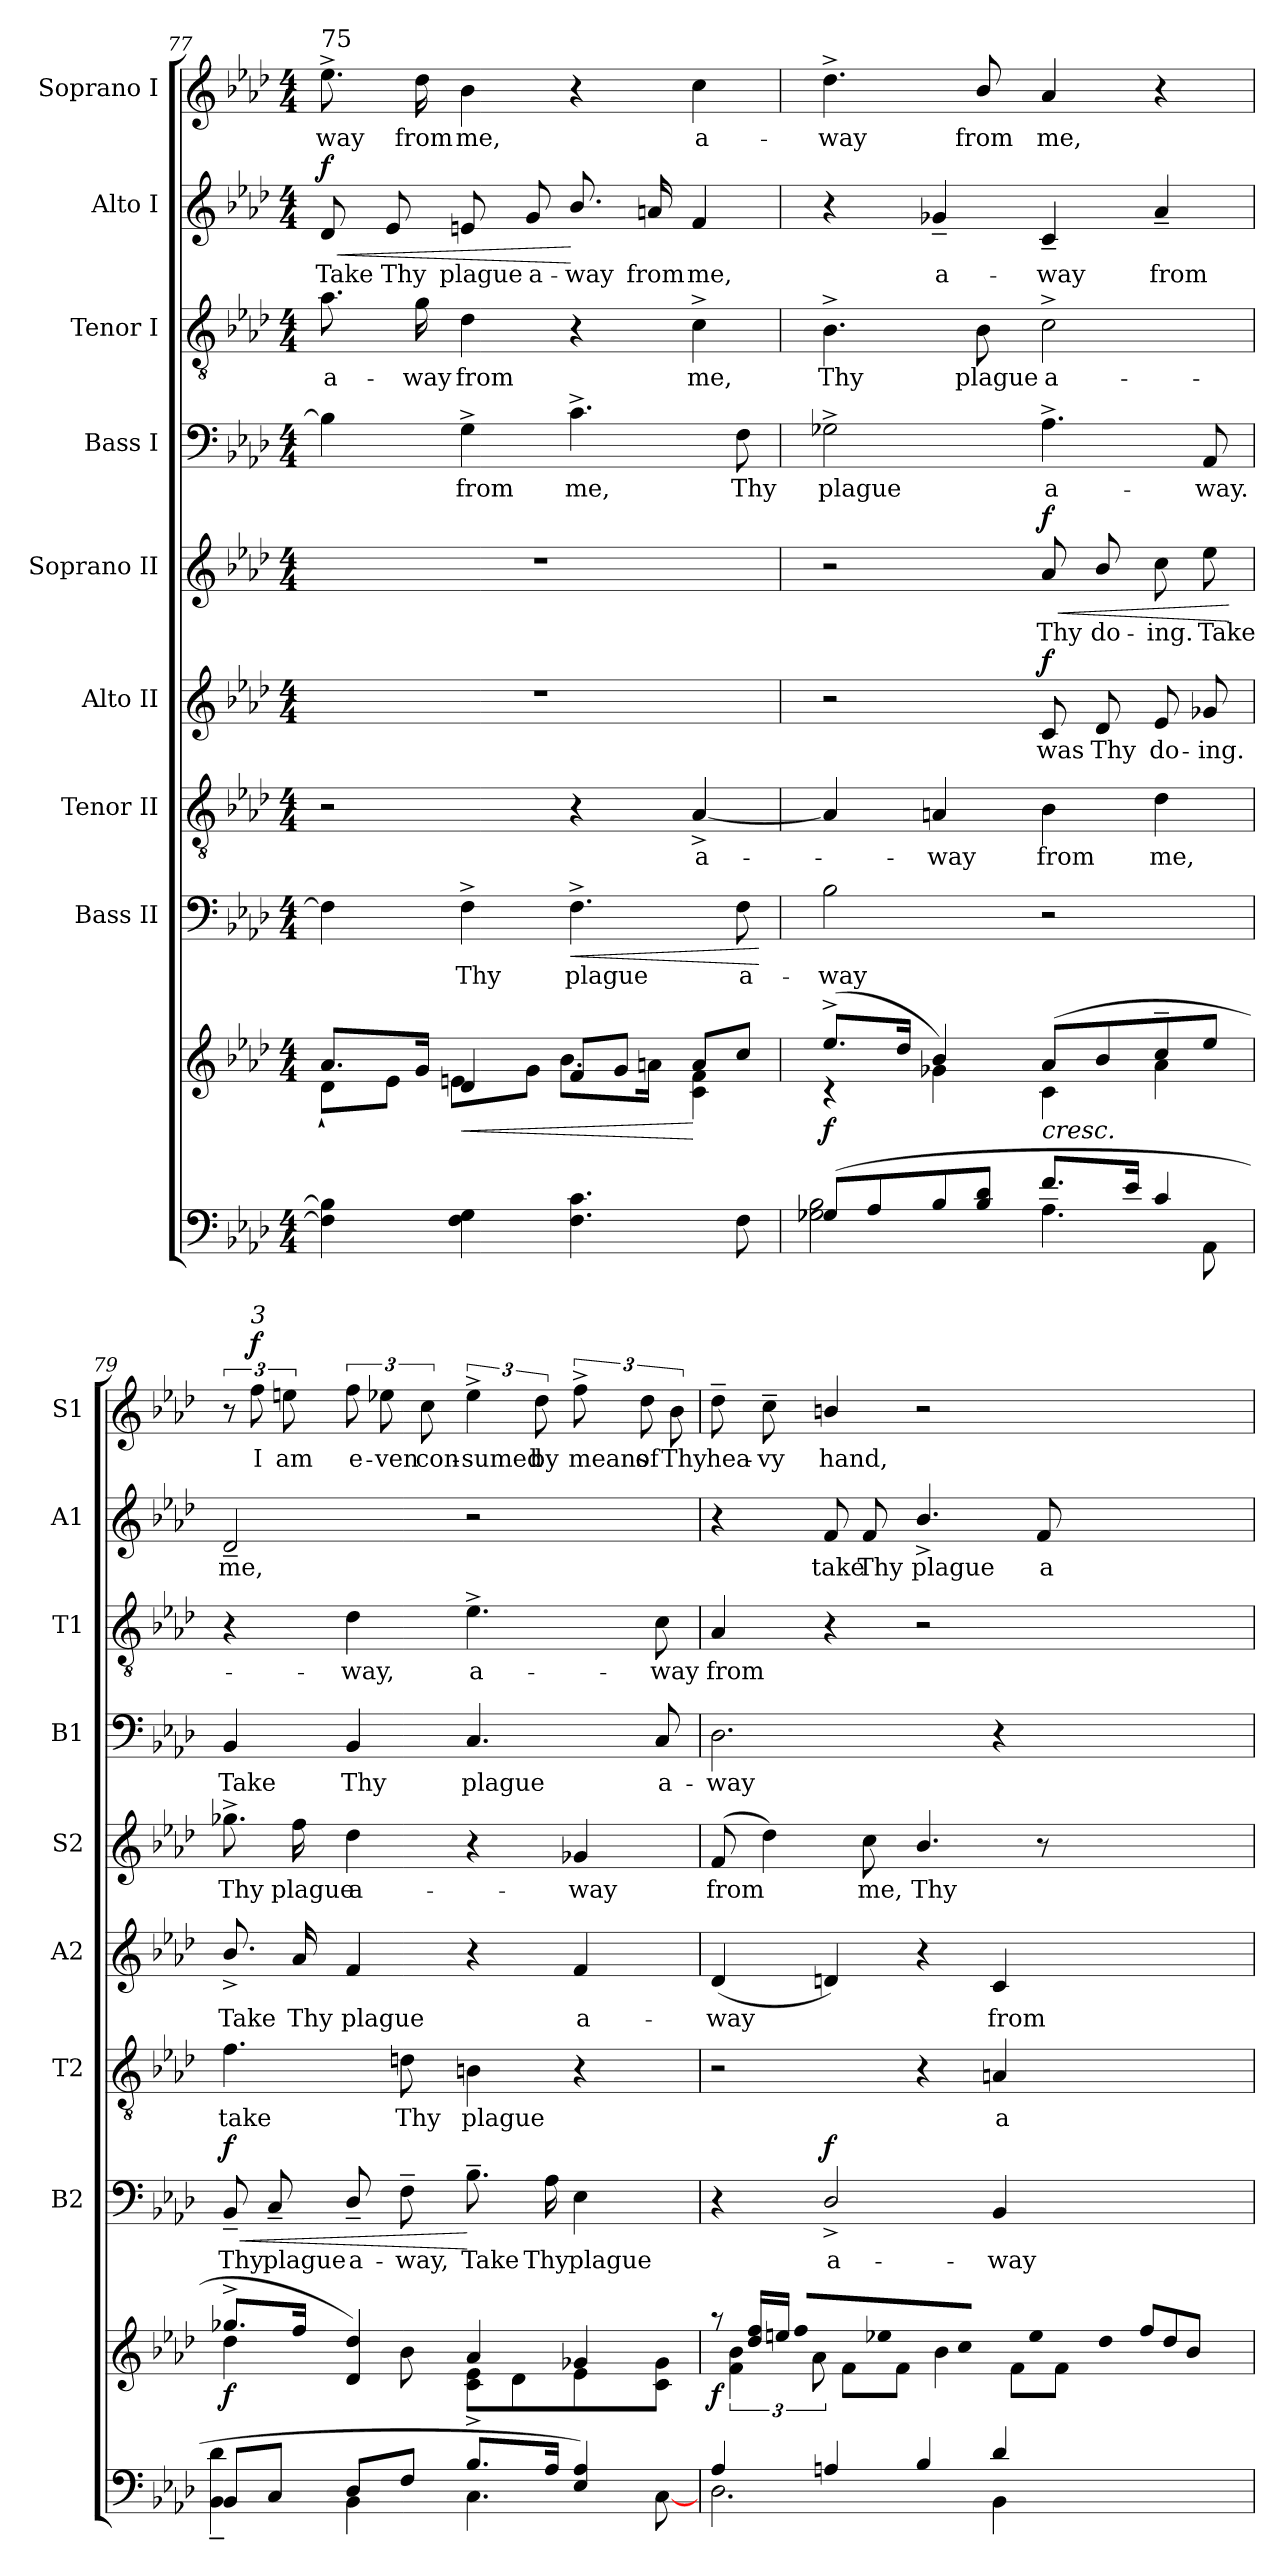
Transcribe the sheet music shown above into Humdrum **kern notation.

**kern	**kern	**dynam	**kern	**text	**dynam	**kern	**text	**kern	**text	**dynam	**kern	**text	**dynam	**kern	**text	**kern	**text	**kern	**text	**dynam	**kern	**text	**dynam
*part10	*part9	*part9	*part8	*part8	*part8	*part7	*part7	*part6	*part6	*part6	*part5	*part5	*part5	*part4	*part4	*part3	*part3	*part2	*part2	*part2	*part1	*part1	*part1
*staff10	*staff9	*staff9	*staff8	*staff8	*staff8	*staff7	*staff7	*staff6	*staff6	*staff6	*staff5	*staff5	*staff5	*staff4	*staff4	*staff3	*staff3	*staff2	*staff2	*staff2	*staff1	*staff1	*staff1
*	*	*	*I"Bass II	*	*	*I"Tenor II	*	*I"Alto II	*	*	*I"Soprano II	*	*	*I"Bass I	*	*I"Tenor I	*	*I"Alto I	*	*	*I"Soprano I	*	*
*	*	*	*I'B2	*	*	*I'T2	*	*I'A2	*	*	*I'S2	*	*	*I'B1	*	*I'T1	*	*I'A1	*	*	*I'S1	*	*
!!LO:PB:g=z
*clefF4	*clefG2	*	*clefF4	*	*	*clefGv2	*	*clefG2	*	*	*clefG2	*	*	*clefF4	*	*clefGv2	*	*clefG2	*	*	*clefG2	*	*
*k[b-e-a-d-]	*k[b-e-a-d-]	*	*k[b-e-a-d-]	*	*	*k[b-e-a-d-]	*	*k[b-e-a-d-]	*	*	*k[b-e-a-d-]	*	*	*k[b-e-a-d-]	*	*k[b-e-a-d-]	*	*k[b-e-a-d-]	*	*	*k[b-e-a-d-]	*	*
*A-:	*A-:	*	*A-:	*	*	*A-:	*	*A-:	*	*	*A-:	*	*	*A-:	*	*A-:	*	*A-:	*	*	*A-:	*	*
*M4/4	*M4/4	*	*M4/4	*	*	*M4/4	*	*M4/4	*	*	*M4/4	*	*	*M4/4	*	*M4/4	*	*M4/4	*	*	*M4/4	*	*
=77	=77	=77	=77	=77	=77	=77	=77	=77	=77	=77	=77	=77	=77	=77	=77	=77	=77	=77	=77	=77	=77	=77	=77
*^	*^	*	*	*	*	*	*	*	*	*	*	*	*	*	*	*	*	*	*	*	*	*	*
!	!	!	!	!	!	!	!	!	!	!	!	!	!	!	!	!	!	!	!	!	!	!	!LO:TX:a:t=75	!	!
!	!	!	!	!	!	!	!	!	!	!	!	!	!	!	!	!	!	!	!LO:LY:b	!	!LO:LY:b	!LO:HP:b	!	!LO:LY:b	!
!	!	!	!	!	!	!	!	!	!	!	!	!	!	!	!	!	!	!	!	!	!	!LO:DY:n=1:b	!	!	!
4F\] 4B-\]	4ryy	8.a-/L	8d-`<\L	.	4F\]	.	.	2r	.	1r	.	.	1r	.	.	4B-\]	.	8.a-\	a-	8d-/	Take	< f	8.ee-^>\	-way	.
!	!	!	!	!	!	!	!	!	!	!	!	!	!	!	!	!	!	!	!	!	!LO:LY:b	!	!	!	!
.	.	.	8e-\J	.	.	.	.	.	.	.	.	.	.	.	.	.	.	.	.	8e-/	Thy	.	.	.	.
!	!	!	!	!	!	!	!	!	!	!	!	!	!	!	!	!	!	!	!LO:LY:b	!	!	!	!	!LO:LY:b	!
.	.	16g/Jk	.	.	.	.	.	.	.	.	.	.	.	.	.	.	.	16g\	-way	.	.	.	16dd-\	from	.
!	!	!	!	!LO:HP:b	!	!LO:LY:b	!	!	!	!	!	!	!	!	!	!	!LO:LY:b	!	!LO:LY:b	!	!LO:LY:b	!	!	!LO:LY:b	!
4ryy	4F\ 4G\	4d-/	8en\L	<	4F^>\	Thy	.	.	.	.	.	.	.	.	.	4G^>\	from	4d-\	from	8en/	plague	.	4b-\	me,	.
!	!	!	!	!	!	!	!	!	!	!	!	!	!	!	!	!	!	!	!	!	!LO:LY:b	!	!	!	!
.	.	.	8g\J	.	.	.	.	.	.	.	.	.	.	.	.	.	.	.	.	8g/	a-	.	.	.	.
!	!	!	!	!	!	!LO:LY:b	!LO:HP:b	!	!	!	!	!	!	!	!	!	!LO:LY:b	!	!	!	!LO:LY:b	!	!	!	!
2ryy	4.F\ 4.c\	8f/L	8.b-\L	.	4.F^>\	plague	<	4r	.	.	.	.	.	.	.	4.c^>\	me,	4r	.	8.b-/	-way	[	4r	.	.
.	.	8g/J	.	.	.	.	.	.	.	.	.	.	.	.	.	.	.	.	.	.	.	.	.	.	.
!	!	!	!	!	!	!	!	!	!	!	!	!	!	!	!	!	!	!	!	!	!LO:LY:b	!	!	!	!
.	.	.	16an\Jk	.	.	.	.	.	.	.	.	.	.	.	.	.	.	.	.	16an/	from	.	.	.	.
!	!	!	!	!	!	!	!	!	!LO:LY:b	!	!	!	!	!	!	!	!	!	!LO:LY:b	!	!LO:LY:b	!	!	!LO:LY:b	!
.	.	8a/L	4c\ 4f\	[	.	.	.	[4A-^</	a-	.	.	.	.	.	.	.	.	4c^>\	me,	4f/	me,	.	4cc\	a-	.
!	!	!	!	!	!	!LO:LY:b	!	!	!	!	!	!	!	!	!	!	!LO:LY:b	!	!	!	!	!	!	!	!
.	8F\	8cc/J	.	.	8F\	a-	.	.	.	.	.	.	.	.	.	8F\	Thy	.	.	.	.	.	.	.	.
*v	*v	*	*	*	*	*	*	*	*	*	*	*	*	*	*	*	*	*	*	*	*	*	*	*	*
*	*v	*v	*	*	*	*	*	*	*	*	*	*	*	*	*	*	*	*	*	*	*	*	*	*
.	.	.	.	.	[	.	.	.	.	.	.	.	.	.	.	.	.	.	.	.	.	.	.
=78	=78	=78	=78	=78	=78	=78	=78	=78	=78	=78	=78	=78	=78	=78	=78	=78	=78	=78	=78	=78	=78	=78	=78
*^	*^	*	*	*	*	*	*	*	*	*	*	*	*	*	*	*	*	*	*	*	*	*	*
!	!	!	!	!LO:DY:b	!	!LO:LY:b	!	!	!	!	!	!	!	!	!	!	!LO:LY:b	!	!LO:LY:b	!	!	!	!	!LO:LY:b	!
(>8G-/L	2G-X\ 2B-\	(>8.ee-^>/L	4rc	f	2B-\	-way	.	4A-/]	.	2r	.	.	2r	.	.	2G-X^>\	plague	4.B-^>\	Thy	4r	.	.	4.dd-^>\	-way	.
8A-/	.	.	.	.	.	.	.	.	.	.	.	.	.	.	.	.	.	.	.	.	.	.	.	.	.
.	.	16dd-/Jk	.	.	.	.	.	.	.	.	.	.	.	.	.	.	.	.	.	.	.	.	.	.	.
!	!	!	!	!	!	!	!	!	!LO:LY:b	!	!	!	!	!	!	!	!	!	!	!	!LO:LY:b	!	!	!	!
8B-/	.	4b-/)	4g-X\	.	.	.	.	4An/	-way	.	.	.	.	.	.	.	.	.	.	4g-X~</	a-	.	.	.	.
!	!	!	!	!	!	!	!	!	!	!	!	!	!	!	!	!	!	!	!LO:LY:b	!	!	!	!	!LO:LY:b	!
8B-/ 8d-/J	.	.	.	.	.	.	.	.	.	.	.	.	.	.	.	.	.	8B-\	plague	.	.	.	8b-/	from	.
!	!	!	!	!LO:HP:b	!	!	!	!	!LO:LY:b	!	!LO:LY:b	!LO:DY:b	!	!LO:LY:b	!LO:HP:b	!	!LO:LY:b	!	!LO:LY:b	!	!LO:LY:b	!	!	!LO:LY:b	!
!	!	!	!	!	!	!	!	!	!	!	!	!	!	!	!LO:DY:n=1:b	!	!	!	!	!	!	!	!	!	!
8.f/L	4.A-\	(>8a-/L	4c\	<	2r	.	.	4B-\	from	8c/	was	f	8a-/	Thy	< f	4.A-^>\	a-	2c^>\	a-	4c~</	-way	.	4a-/	me,	.
!	!	!	!	!	!	!	!	!	!	!	!LO:LY:b	!	!	!LO:LY:b	!	!	!	!	!	!	!	!	!	!	!
.	.	8b-/	.	.	.	.	.	.	.	8d-/	Thy	.	8b-/	do-	.	.	.	.	.	.	.	.	.	.	.
16e-/Jk	.	.	.	.	.	.	.	.	.	.	.	.	.	.	.	.	.	.	.	.	.	.	.	.	.
!	!	!	!	!	!	!	!	!	!LO:LY:b	!	!LO:LY:b	!	!	!LO:LY:b	!	!	!	!	!	!	!LO:LY:b	!	!	!	!
4c/	.	8cc~>/	4a-\	.	.	.	.	4d-\	me,	8e-/	do-	.	8cc\	-ing.	.	.	.	.	.	4a-~</	from	.	4r	.	.
!	!	!	!	!	!	!	!	!	!	!	!LO:LY:b	!	!	!LO:LY:b	!	!	!LO:LY:b	!	!	!	!	!	!	!	!
.	8AA-\	8ee-/J	.	.	.	.	.	.	.	8g-X/	-ing.	.	8ee-\	Take	.	8AA-/	-way.	.	.	.	.	.	.	.	.
*v	*v	*	*	*	*	*	*	*	*	*	*	*	*	*	*	*	*	*	*	*	*	*	*	*	*
*	*v	*v	*	*	*	*	*	*	*	*	*	*	*	*	*	*	*	*	*	*	*	*	*	*
.	.	.	.	.	.	.	.	.	.	.	.	.	[	.	.	.	.	.	.	.	.	.	.
!!LO:LB:g=z
=79	=79	=79	=79	=79	=79	=79	=79	=79	=79	=79	=79	=79	=79	=79	=79	=79	=79	=79	=79	=79	=79	=79	=79
*^	*^	*	*	*	*	*	*	*	*	*	*	*	*	*	*	*	*	*	*	*	*	*	*
!	!	!	!	!LO:DY:b	!	!LO:LY:b	!LO:HP:b	!	!LO:LY:b	!	!LO:LY:b	!	!	!LO:LY:b	!	!	!LO:LY:b	!	!	!	!LO:LY:b	!	!	!	!
!	!	!	!	!	!	!	!LO:DY:n=1:b	!	!	!	!	!	!	!	!	!	!	!	!	!	!	!	!	!	!
8BB-/L	4BB-\~< 4d-\~<	8.gg-X^>/L	4dd-\	f	8BB-~</	Thy	< f	4.f\	take	8.b-^>/	Take	.	8.gg-X^>\	Thy	.	4BB-/	Take	4r	.	2d-~</	me,	.	12r	.	.
!	!	!	!	!	!	!	!	!	!	!	!	!	!	!	!	!	!	!	!	!	!	!	!LO:TX:a:i:t=3	!	!
!	!	!	!	!	!	!	!	!	!	!	!	!	!	!	!	!	!	!	!	!	!	!	!	!LO:LY:b	!LO:DY:b
.	.	.	.	.	.	.	.	.	.	.	.	.	.	.	.	.	.	.	.	.	.	.	12ff\	I	f
!	!	!	!	!	!	!LO:LY:b	!	!	!	!	!	!	!	!	!	!	!	!	!	!	!	!	!	!	!
8C/J	.	.	.	.	8C~</	plague	.	.	.	.	.	.	.	.	.	.	.	.	.	.	.	.	.	.	.
!	!	!	!	!	!	!	!	!	!	!	!	!	!	!	!	!	!	!	!	!	!	!	!	!LO:LY:b	!
.	.	.	.	.	.	.	.	.	.	.	.	.	.	.	.	.	.	.	.	.	.	.	12een\	am	.
!	!	!	!	!	!	!	!	!	!	!	!LO:LY:b	!	!	!LO:LY:b	!	!	!	!	!	!	!	!	!	!	!
.	.	16ff/Jk	.	.	.	.	.	.	.	16a-/	Thy	.	16ff\	plague	.	.	.	.	.	.	.	.	.	.	.
!	!	!	!	!	!	!LO:LY:b	!	!	!	!	!LO:LY:b	!	!	!LO:LY:b	!	!	!LO:LY:b	!	!LO:LY:b	!	!	!	!	!LO:LY:b	!
8D-/L	4BB-\	4d-/ 4dd-/)	8ryy	[	8D-~>/	a-	.	.	.	4f/	plague	.	4dd-\	a-	.	4BB-/	Thy	4d-\	-way,	.	.	.	12ff\	e-	.
!	!	!	!	!	!	!	!	!	!	!	!	!	!	!	!	!	!	!	!	!	!	!	!	!LO:LY:b	!
.	.	.	.	.	.	.	.	.	.	.	.	.	.	.	.	.	.	.	.	.	.	.	12ee-X\	-ven	.
!	!	!	!	!	!	!LO:LY:b	!	!	!LO:LY:b	!	!	!	!	!	!	!	!	!	!	!	!	!	!	!	!
8F/J	.	.	8b-\	.	8F~>\	-way,	.	8dn\	Thy	.	.	.	.	.	.	.	.	.	.	.	.	.	.	.	.
!	!	!	!	!	!	!	!	!	!	!	!	!	!	!	!	!	!	!	!	!	!	!	!	!LO:LY:b	!
.	.	.	.	.	.	.	.	.	.	.	.	.	.	.	.	.	.	.	.	.	.	.	12cc\	con-	.
!	!	!	!	!	!	!LO:LY:b	!	!	!LO:LY:b	!	!	!	!	!	!	!	!LO:LY:b	!	!LO:LY:b	!	!	!	!	!LO:LY:b	!
8.B-/L	4.C\	4a-/	8c\^< 8e-\^<L	.	8.B-~>\	Take	[	4Bn\	plague	4r	.	.	4r	.	.	4.C/	plague	4.e-^>\	a-	2r	.	.	6ee-^>\	-sumed	.
.	.	.	8d-\	.	.	.	.	.	.	.	.	.	.	.	.	.	.	.	.	.	.	.	.	.	.
!	!	!	!	!	!	!	!	!	!	!	!	!	!	!	!	!	!	!	!	!	!	!	!	!LO:LY:b	!
.	.	.	.	.	.	.	.	.	.	.	.	.	.	.	.	.	.	.	.	.	.	.	12dd-\	by	.
!	!	!	!	!	!	!LO:LY:b	!	!	!	!	!	!	!	!	!	!	!	!	!	!	!	!	!	!	!
16A-/Jk	.	.	.	.	16A-\	Thy	.	.	.	.	.	.	.	.	.	.	.	.	.	.	.	.	.	.	.
!	!	!	!	!	!	!LO:LY:b	!	!	!	!	!LO:LY:b	!	!	!LO:LY:b	!	!	!	!	!	!	!	!	!	!LO:LY:b	!
4E-/ 4A-/)	.	4g-X/	8e-\	.	4E-\	plague	.	4r	.	4f/	a-	.	4g-X/	-way	.	.	.	.	.	.	.	.	12ff^>\	means	.
!	!	!	!	!	!	!	!	!	!	!	!	!	!	!	!	!	!	!	!	!	!	!	!	!LO:LY:b	!
.	.	.	.	.	.	.	.	.	.	.	.	.	.	.	.	.	.	.	.	.	.	.	12dd-\	of	.
!	!	!	!	!	!	!	!	!	!	!	!	!	!	!	!	!	!LO:LY:b	!	!LO:LY:b	!	!	!	!	!	!
.	[<8C\	.	8c\ 8g-\J	.	.	.	.	.	.	.	.	.	.	.	.	8C/	a-	8c\	-way	.	.	.	.	.	.
!	!	!	!	!	!	!	!	!	!	!	!	!	!	!	!	!	!	!	!	!	!	!	!	!LO:LY:b	!
.	.	.	.	.	.	.	.	.	.	.	.	.	.	.	.	.	.	.	.	.	.	.	12b-\	Thy	.
=80	=80	=80	=80	=80	=80	=80	=80	=80	=80	=80	=80	=80	=80	=80	=80	=80	=80	=80	=80	=80	=80	=80	=80	=80	=80
*	*	*Xtuplet	*	*	*	*	*	*	*	*	*	*	*	*	*	*	*	*	*	*	*	*	*	*	*
!	!	!	!	!LO:DY:b	!	!	!	!	!	!	!LO:LY:b	!	!	!LO:LY:b	!	!	!LO:LY:b	!	!LO:LY:b	!	!	!	!	!LO:LY:b	!
4A-/	2.D-\	12raa	18ryy	f	4r	.	.	2r	.	(<4d-/	-way	.	(<8f/	from	.	2.D-\	-way	4A-/	from	4r	.	.	8dd-~>\	hea-	.
*	*	*	*tuplet	*	*	*	*	*	*	*	*	*	*	*	*	*	*	*	*	*	*	*	*	*	*
.	.	.	6f\ 6b-\	.	.	.	.	.	.	.	.	.	.	.	.	.	.	.	.	.	.	.	.	.	.
.	.	18dd-/ 18ff/L	.	.	.	.	.	.	.	.	.	.	.	.	.	.	.	.	.	.	.	.	.	.	.
!	!	!	!	!	!	!	!	!	!	!	!	!	!	!	!	!	!	!	!	!	!	!	!	!LO:LY:b	!
.	.	.	.	.	.	.	.	.	.	.	.	.	4dd-\)	.	.	.	.	.	.	.	.	.	8cc~>\	-vy	.
.	.	18een/J	.	.	.	.	.	.	.	.	.	.	.	.	.	.	.	.	.	.	.	.	.	.	.
.	.	27ff/L	.	.	.	.	.	.	.	.	.	.	.	.	.	.	.	.	.	.	.	.	.	.	.
.	.	.	12a-\	.	.	.	.	.	.	.	.	.	.	.	.	.	.	.	.	.	.	.	.	.	.
.	.	27ee-X/	.	.	.	.	.	.	.	.	.	.	.	.	.	.	.	.	.	.	.	.	.	.	.
!	!	!	!	!	!	!LO:LY:b	!LO:DY:b	!	!	!	!	!	!	!	!	!	!	!	!	!	!LO:LY:b	!	!	!LO:LY:b	!
4An/	.	.	.	.	2D-^>/	a-	f	.	.	4dn/)	.	.	.	.	.	.	.	4r	.	8f/	take	.	4bn/	hand,	.
.	.	27cc/J	.	.	.	.	.	.	.	.	.	.	.	.	.	.	.	.	.	.	.	.	.	.	.
.	.	6ee-/	8f\L	.	.	.	.	.	.	.	.	.	.	.	.	.	.	.	.	.	.	.	.	.	.
!	!	!	!	!	!	!	!	!	!	!	!	!	!	!LO:LY:b	!	!	!	!	!	!	!LO:LY:b	!	!	!	!
.	.	.	.	.	.	.	.	.	.	.	.	.	8cc\	me,	.	.	.	.	.	8f/	Thy	.	.	.	.
.	.	.	8f\J	.	.	.	.	.	.	.	.	.	.	.	.	.	.	.	.	.	.	.	.	.	.
.	.	12dd-/	.	.	.	.	.	.	.	.	.	.	.	.	.	.	.	.	.	.	.	.	.	.	.
!	!	!	!	!	!	!	!	!	!	!	!	!	!	!LO:LY:b	!	!	!	!	!	!	!LO:LY:b	!	!	!	!
4B-/	.	.	.	.	.	.	.	4r	.	4r	.	.	4.b-/	Thy	.	.	.	2r	.	4.b-^>/	plague	.	2r	.	.
*	*	*	*Xtuplet	*	*	*	*	*	*	*	*	*	*	*	*	*	*	*	*	*	*	*	*	*	*
.	.	12ff/L	6b-\	.	.	.	.	.	.	.	.	.	.	.	.	.	.	.	.	.	.	.	.	.	.
.	.	12dd-/	.	.	.	.	.	.	.	.	.	.	.	.	.	.	.	.	.	.	.	.	.	.	.
.	.	12b-/J	12rcyy	.	.	.	.	.	.	.	.	.	.	.	.	.	.	.	.	.	.	.	.	.	.
!	!	!	!	!	!	!LO:LY:b	!	!	!LO:LY:b	!	!LO:LY:b	!	!	!	!	!	!	!	!	!	!	!	!	!	!
4d-/	4BB-\	.	.	.	4BB-/	-way	.	4An/	a-	4c/	from	.	.	.	.	4r	.	.	.	.	.	.	.	.	.
.	.	4ryy	8f\L	.	.	.	.	.	.	.	.	.	.	.	.	.	.	.	.	.	.	.	.	.	.
!	!	!	!	!	!	!	!	!	!	!	!	!	!	!	!	!	!	!	!	!	!LO:LY:b	!	!	!	!
.	.	.	.	.	.	.	.	.	.	.	.	.	8r	.	.	.	.	.	.	8f/	a-	.	.	.	.
.	.	.	8f\J	.	.	.	.	.	.	.	.	.	.	.	.	.	.	.	.	.	.	.	.	.	.
18ryy	18ryy	.	.	.	18ryy	.	.	18ryy	.	18ryy	.	.	18ryy	.	.	18ryy	.	18ryy	.	18ryy	.	.	18ryy	.	.
*v	*v	*	*	*	*	*	*	*	*	*	*	*	*	*	*	*	*	*	*	*	*	*	*	*	*
*	*v	*v	*	*	*	*	*	*	*	*	*	*	*	*	*	*	*	*	*	*	*	*	*	*
=	=	=	=	=	=	=	=	=	=	=	=	=	=	=	=	=	=	=	=	=	=	=	=
*-	*-	*-	*-	*-	*-	*-	*-	*-	*-	*-	*-	*-	*-	*-	*-	*-	*-	*-	*-	*-	*-	*-	*-
